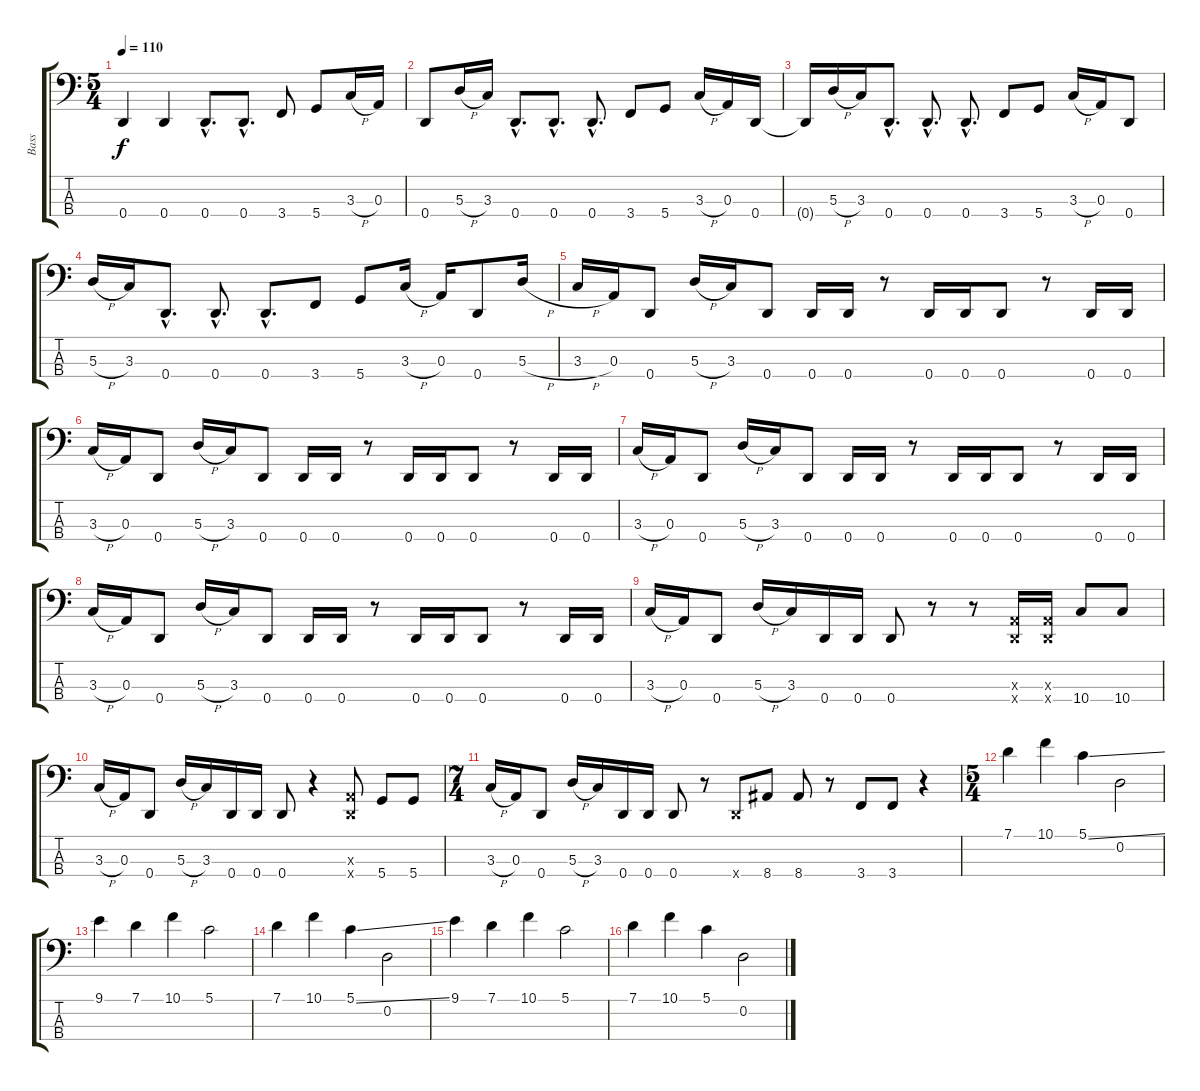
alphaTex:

\track ("Bass" "Bass") {instrument slapbass2}
\staff {score tabs}
\tuning (G2 D2 A1 D1) {hide}
\ts (5 4)
\tempo 110
\clef f4
\ks c
0.4.4{dy f} 0.4.4 0.4{hac}.8{d} 0.4{hac}.8{d} 3.4.8 5.4.8 3.3{h}.16 0.3.16 |
0.4.8 5.3{h}.16 3.3.16 0.4{hac}.8{d} 0.4{hac}.8{d} 0.4{hac}.8{d} 3.4.8 5.4.8 3.3{h}.16 0.3.16 0.4.16 |
0.4{t}.16 5.3{h}.16 3.3.16 0.4{hac}.8{d} 0.4{hac}.8{d} 0.4{hac}.8{d} 3.4.8 5.4.8 3.3{h}.16 0.3.16 0.4.8 |
5.3{h}.16 3.3.16 0.4{hac}.8{d} 0.4{hac}.8{d} 0.4{hac}.8{d} 3.4.8 5.4.8 3.3{h}.16 0.3.16 0.4.8 5.3{h}.16 |
3.3{h}.16 0.3.16 0.4.8 5.3{h}.16 3.3.16 0.4.8 0.4.16 0.4.16 r.8 0.4.16 0.4.16 0.4.8 r.8 0.4.16 0.4.16 |
3.3{h}.16 0.3.16 0.4.8 5.3{h}.16 3.3.16 0.4.8 0.4.16 0.4.16 r.8 0.4.16 0.4.16 0.4.8 r.8 0.4.16 0.4.16 |
3.3{h}.16 0.3.16 0.4.8 5.3{h}.16 3.3.16 0.4.8 0.4.16 0.4.16 r.8 0.4.16 0.4.16 0.4.8 r.8 0.4.16 0.4.16 |
3.3{h}.16 0.3.16 0.4.8 5.3{h}.16 3.3.16 0.4.8 0.4.16 0.4.16 r.8 0.4.16 0.4.16 0.4.8 r.8 0.4.16 0.4.16 |
3.3{h}.16 0.3.16 0.4.8 5.3{h}.16 3.3.16 0.4.16 0.4.16 0.4.8 r.8 r.8 (0.3{x} 0.4{x}).16 (0.3{x} 0.4{x}).16 10.4.8 10.4.8 |
3.3{h}.16 0.3.16 0.4.8 5.3{h}.16 3.3.16 0.4.16 0.4.16 0.4.8 r.4 (0.3{x} 0.4{x}).8 5.4.8 5.4.8 |
\ts (7 4)
3.3{h}.16 0.3.16 0.4.8 5.3{h}.16 3.3.16 0.4.16 0.4.16 0.4.8 r.8 0.4{x}.8 8.4.8 8.4.8 r.8 3.4.8 3.4.8 r.4 |
\ts (5 4)
7.1.4 10.1.4 5.1{ss}.4 0.2.2 |
9.1.4 7.1.4 10.1.4 5.1.2 |
7.1.4 10.1.4 5.1{ss}.4 0.2.2 |
9.1.4 7.1.4 10.1.4 5.1.2 |
7.1.4 10.1.4 5.1{ss}.4 0.2.2
